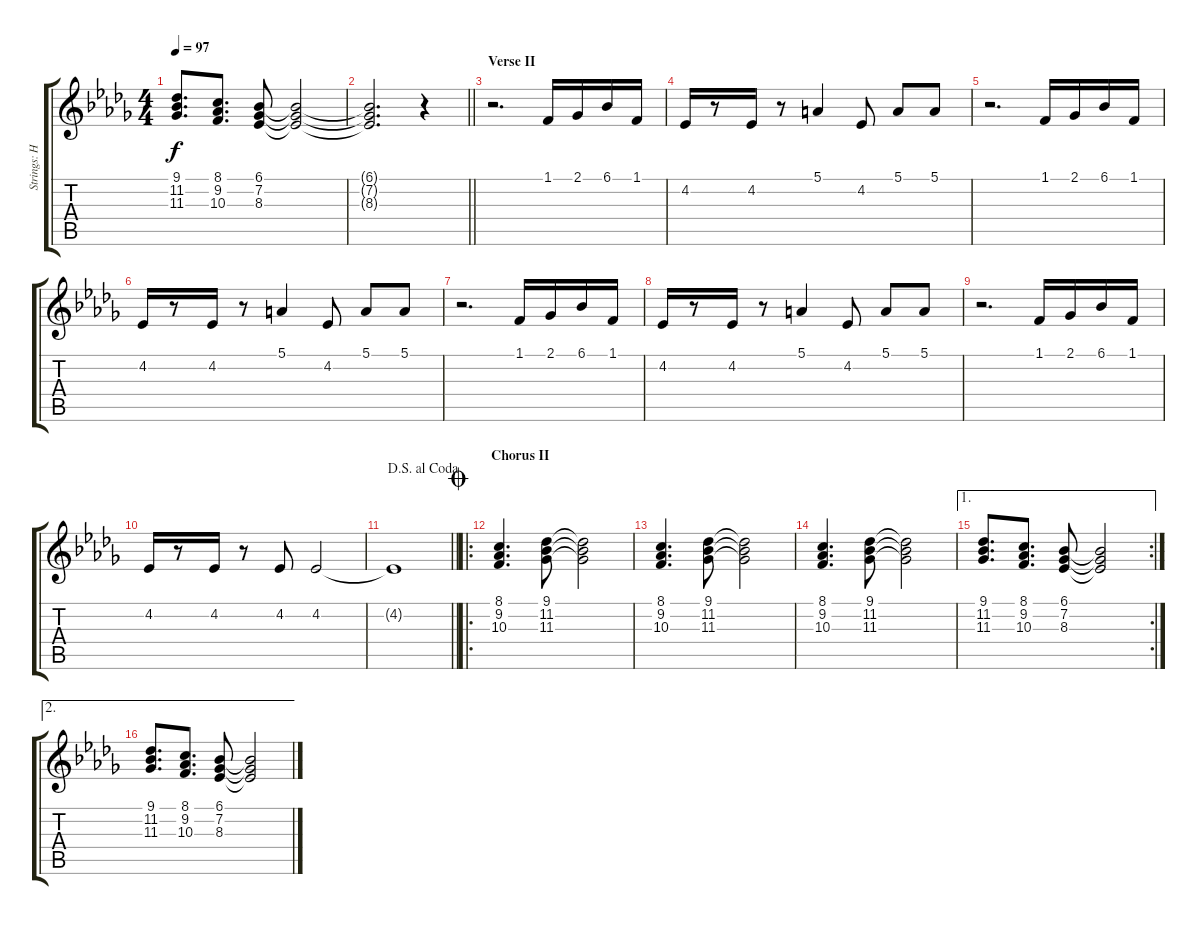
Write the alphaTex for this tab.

\track ("Strings: Holly" "Strings: H") {instrument stringensemble1}
\staff {score tabs}
\tuning (E4 B3 G3 D3 A2 E2) {hide}
\ts (4 4)
\tempo 97
\clef g2
\ks db
(9.1 11.2 11.3).8{d dy f} (8.1 9.2 10.3).8{d} (6.1 7.2 8.3).8 (6.1{t} 7.2{t} 8.3{t}).2 |
\barLineRight lightlight
(6.1{t} 7.2{t} 8.3{t}).2{d} r.4 |
\section ("" "Verse II")
r.2{d volume 10 instrument synthstrings1} 1.1.16 2.1.16 6.1.16 1.1.16 |
4.2.16 r.8 4.2.16 r.8 5.1.4 4.2.8 5.1.8 5.1.8 |
r.2{d} 1.1.16 2.1.16 6.1.16 1.1.16 |
4.2.16 r.8 4.2.16 r.8 5.1.4 4.2.8 5.1.8 5.1.8 |
r.2{d} 1.1.16 2.1.16 6.1.16 1.1.16 |
4.2.16 r.8 4.2.16 r.8 5.1.4 4.2.8 5.1.8 5.1.8 |
r.2{d} 1.1.16 2.1.16 6.1.16 1.1.16 |
4.2.16 r.8 4.2.16 r.8 4.2.8 4.2.2 |
\jump dalsegnoalcoda
\barLineRight lightlight
4.2{t}.1 |
\ro
\section ("" "Chorus II")
\jump coda
(8.1 9.2 10.3).4{d} (9.1 11.2 11.3).8 (9.1{t} 11.2{t} 11.3{t}).2 |
(8.1 9.2 10.3).4{d} (9.1 11.2 11.3).8 (9.1{t} 11.2{t} 11.3{t}).2 |
(8.1 9.2 10.3).4{d} (9.1 11.2 11.3).8 (9.1{t} 11.2{t} 11.3{t}).2 |
\ae 1
\rc 2
(9.1 11.2 11.3).8{d} (8.1 9.2 10.3).8{d} (6.1 7.2 8.3).8 (6.1{t} 7.2{t} 8.3{t}).2 |
\ae 2
(9.1 11.2 11.3).8{d} (8.1 9.2 10.3).8{d} (6.1 7.2 8.3).8 (6.1{t} 7.2{t} 8.3{t}).2
